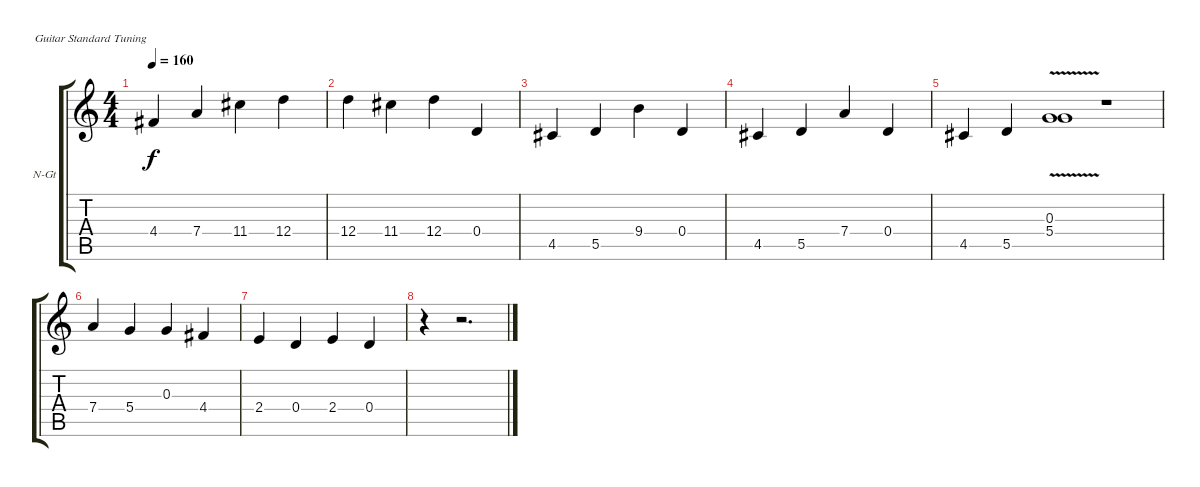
\bracketExtendMode groupsimilarinstruments
\firstSystemTrackNameOrientation horizontal
\otherSystemsTrackNameOrientation horizontal
\track ("Äîðîæêà 1" "N-Gt") {instrument acousticgrandpiano}
\staff {score tabs}
\tuning (E4 B3 G3 D3 A2 E2)
\displaytranspose 12
\ts (4 4)
\tempo 160
\clef g2
\ks c
4.4.4{dy f} 7.4.4 11.4.4 12.4.4 |
12.4.4 11.4.4 12.4.4 0.4.4 |
4.5.4 5.5.4 9.4.4 0.4.4 |
4.5.4 5.5.4 7.4.4 0.4.4 |
4.5.4 5.5.4 (0.3 5.4{v}).1 r.1 |
7.4.4 5.4.4 0.3.4 4.4.4 |
2.4.4 0.4.4 2.4.4 0.4.4 |
r.4 r.2{d}
